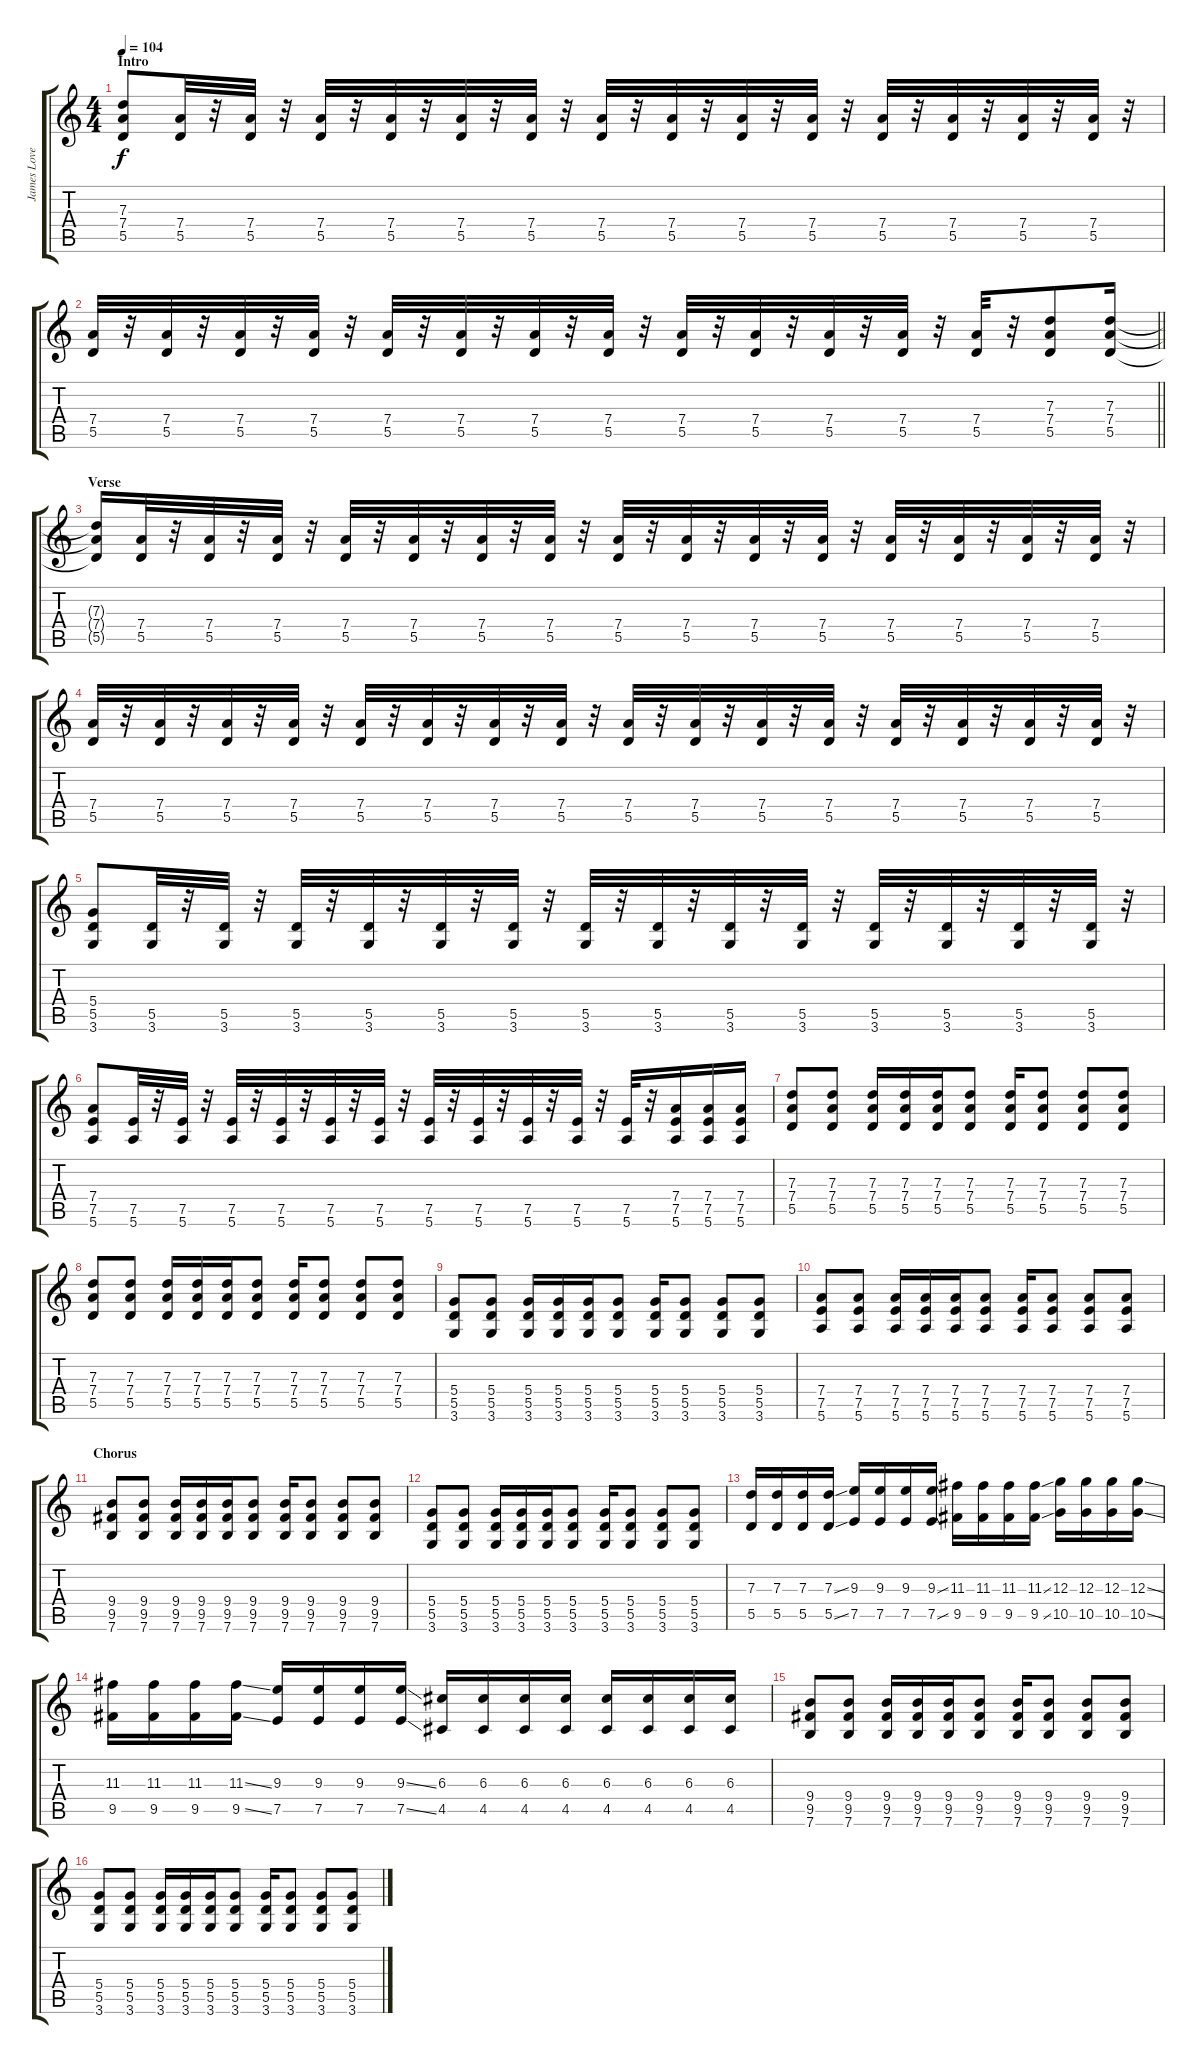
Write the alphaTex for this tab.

\track ("James Love - Guitar" "James Love") {instrument distortionguitar}
\staff {score tabs}
\tuning (E4 B3 G3 D3 A2 E2) {hide}
\ts (4 4)
\section ("" "Intro")
\tempo 104
\clef g2
\ks c
(7.3 7.4 5.5).8{dy f instrument distortionguitar} (7.4 5.5).32 r.32 (7.4 5.5).32 r.32 (7.4 5.5).32 r.32 (7.4 5.5).32 r.32 (7.4 5.5).32 r.32 (7.4 5.5).32 r.32 (7.4 5.5).32 r.32 (7.4 5.5).32 r.32 (7.4 5.5).32 r.32 (7.4 5.5).32 r.32 (7.4 5.5).32 r.32 (7.4 5.5).32 r.32 (7.4 5.5).32 r.32 (7.4 5.5).32 r.32 |
\barLineRight lightlight
(7.4 5.5).32 r.32 (7.4 5.5).32 r.32 (7.4 5.5).32 r.32 (7.4 5.5).32 r.32 (7.4 5.5).32 r.32 (7.4 5.5).32 r.32 (7.4 5.5).32 r.32 (7.4 5.5).32 r.32 (7.4 5.5).32 r.32 (7.4 5.5).32 r.32 (7.4 5.5).32 r.32 (7.4 5.5).32 r.32 (7.4 5.5).32 r.32 (7.3 7.4 5.5).8 (7.3 7.4 5.5).16 |
\section ("" "Verse")
(7.3{t} 7.4{t} 5.5{t}).16 (7.4 5.5).32 r.32 (7.4 5.5).32 r.32 (7.4 5.5).32 r.32 (7.4 5.5).32 r.32 (7.4 5.5).32 r.32 (7.4 5.5).32 r.32 (7.4 5.5).32 r.32 (7.4 5.5).32 r.32 (7.4 5.5).32 r.32 (7.4 5.5).32 r.32 (7.4 5.5).32 r.32 (7.4 5.5).32 r.32 (7.4 5.5).32 r.32 (7.4 5.5).32 r.32 (7.4 5.5).32 r.32 |
(7.4 5.5).32 r.32 (7.4 5.5).32 r.32 (7.4 5.5).32 r.32 (7.4 5.5).32 r.32 (7.4 5.5).32 r.32 (7.4 5.5).32 r.32 (7.4 5.5).32 r.32 (7.4 5.5).32 r.32 (7.4 5.5).32 r.32 (7.4 5.5).32 r.32 (7.4 5.5).32 r.32 (7.4 5.5).32 r.32 (7.4 5.5).32 r.32 (7.4 5.5).32 r.32 (7.4 5.5).32 r.32 (7.4 5.5).32 r.32 |
(5.4 5.5 3.6).8 (5.5 3.6).32 r.32 (5.5 3.6).32 r.32 (5.5 3.6).32 r.32 (5.5 3.6).32 r.32 (5.5 3.6).32 r.32 (5.5 3.6).32 r.32 (5.5 3.6).32 r.32 (5.5 3.6).32 r.32 (5.5 3.6).32 r.32 (5.5 3.6).32 r.32 (5.5 3.6).32 r.32 (5.5 3.6).32 r.32 (5.5 3.6).32 r.32 (5.5 3.6).32 r.32 |
(7.4 7.5 5.6).8 (7.5 5.6).32 r.32 (7.5 5.6).32 r.32 (7.5 5.6).32 r.32 (7.5 5.6).32 r.32 (7.5 5.6).32 r.32 (7.5 5.6).32 r.32 (7.5 5.6).32 r.32 (7.5 5.6).32 r.32 (7.5 5.6).32 r.32 (7.5 5.6).32 r.32 (7.5 5.6).32 r.32 (7.4 7.5 5.6).16 (7.4 7.5 5.6).16 (7.4 7.5 5.6).16 |
(7.3 7.4 5.5).8 (7.3 7.4 5.5).8 (7.3 7.4 5.5).16 (7.3 7.4 5.5).16 (7.3 7.4 5.5).16 (7.3 7.4 5.5).8 (7.3 7.4 5.5).16 (7.3 7.4 5.5).8 (7.3 7.4 5.5).8 (7.3 7.4 5.5).8 |
(7.3 7.4 5.5).8 (7.3 7.4 5.5).8 (7.3 7.4 5.5).16 (7.3 7.4 5.5).16 (7.3 7.4 5.5).16 (7.3 7.4 5.5).8 (7.3 7.4 5.5).16 (7.3 7.4 5.5).8 (7.3 7.4 5.5).8 (7.3 7.4 5.5).8 |
(5.4 5.5 3.6).8 (5.4 5.5 3.6).8 (5.4 5.5 3.6).16 (5.4 5.5 3.6).16 (5.4 5.5 3.6).16 (5.4 5.5 3.6).8 (5.4 5.5 3.6).16 (5.4 5.5 3.6).8 (5.4 5.5 3.6).8 (5.4 5.5 3.6).8 |
(7.4 7.5 5.6).8 (7.4 7.5 5.6).8 (7.4 7.5 5.6).16 (7.4 7.5 5.6).16 (7.4 7.5 5.6).16 (7.4 7.5 5.6).8 (7.4 7.5 5.6).16 (7.4 7.5 5.6).8 (7.4 7.5 5.6).8 (7.4 7.5 5.6).8 |
\section ("" "Chorus")
(9.4 9.5 7.6).8 (9.4 9.5 7.6).8 (9.4 9.5 7.6).16 (9.4 9.5 7.6).16 (9.4 9.5 7.6).16 (9.4 9.5 7.6).8 (9.4 9.5 7.6).16 (9.4 9.5 7.6).8 (9.4 9.5 7.6).8 (9.4 9.5 7.6).8 |
(5.4 5.5 3.6).8 (5.4 5.5 3.6).8 (5.4 5.5 3.6).16 (5.4 5.5 3.6).16 (5.4 5.5 3.6).16 (5.4 5.5 3.6).8 (5.4 5.5 3.6).16 (5.4 5.5 3.6).8 (5.4 5.5 3.6).8 (5.4 5.5 3.6).8 |
(7.3 5.5).16 (7.3 5.5).16 (7.3 5.5).16 (7.3{ss} 5.5{ss}).16 (9.3 7.5).16 (9.3 7.5).16 (9.3 7.5).16 (9.3{ss} 7.5{ss}).16 (11.3 9.5).16 (11.3 9.5).16 (11.3 9.5).16 (11.3{ss} 9.5{ss}).16 (12.3 10.5).16 (12.3 10.5).16 (12.3 10.5).16 (12.3{ss} 10.5{ss}).16 |
(11.3 9.5).16 (11.3 9.5).16 (11.3 9.5).16 (11.3{ss} 9.5{ss}).16 (9.3 7.5).16 (9.3 7.5).16 (9.3 7.5).16 (9.3{ss} 7.5{ss}).16 (6.3 4.5).16 (6.3 4.5).16 (6.3 4.5).16 (6.3 4.5).16 (6.3 4.5).16 (6.3 4.5).16 (6.3 4.5).16 (6.3 4.5).16 |
(9.4 9.5 7.6).8 (9.4 9.5 7.6).8 (9.4 9.5 7.6).16 (9.4 9.5 7.6).16 (9.4 9.5 7.6).16 (9.4 9.5 7.6).8 (9.4 9.5 7.6).16 (9.4 9.5 7.6).8 (9.4 9.5 7.6).8 (9.4 9.5 7.6).8 |
(5.4 5.5 3.6).8 (5.4 5.5 3.6).8 (5.4 5.5 3.6).16 (5.4 5.5 3.6).16 (5.4 5.5 3.6).16 (5.4 5.5 3.6).8 (5.4 5.5 3.6).16 (5.4 5.5 3.6).8 (5.4 5.5 3.6).8 (5.4 5.5 3.6).8
